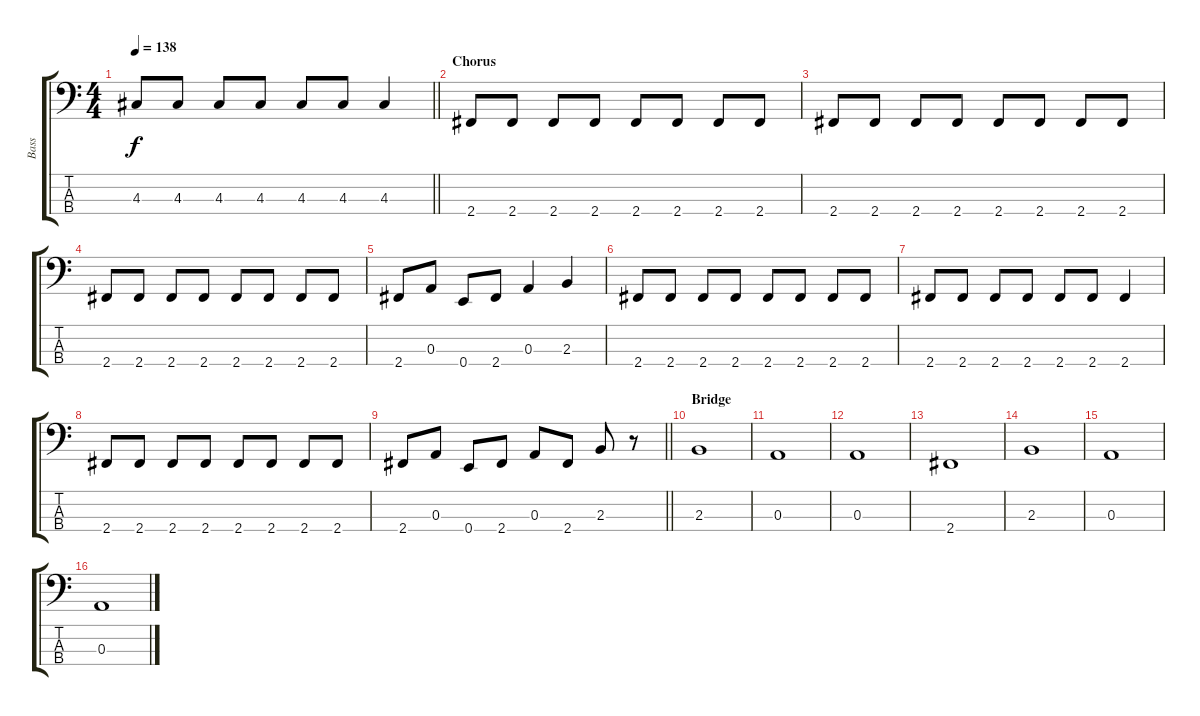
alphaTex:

\track ("Bass" "Bass") {instrument electricbasspick}
\staff {score tabs}
\tuning (G2 D2 A1 E1) {hide}
\ts (4 4)
\tempo 138
\clef f4
\barLineRight lightlight
\ks c
4.3{t}.8{dy f} 4.3.8 4.3.8 4.3.8 4.3.8 4.3.8 4.3.4 |
\section ("" "Chorus")
2.4.8 2.4.8 2.4.8 2.4.8 2.4.8 2.4.8 2.4.8 2.4.8 |
2.4.8 2.4.8 2.4.8 2.4.8 2.4.8 2.4.8 2.4.8 2.4.8 |
2.4.8 2.4.8 2.4.8 2.4.8 2.4.8 2.4.8 2.4.8 2.4.8 |
2.4.8 0.3.8 0.4.8 2.4.8 0.3.4 2.3.4 |
2.4.8 2.4.8 2.4.8 2.4.8 2.4.8 2.4.8 2.4.8 2.4.8 |
2.4.8 2.4.8 2.4.8 2.4.8 2.4.8 2.4.8 2.4.4 |
2.4.8 2.4.8 2.4.8 2.4.8 2.4.8 2.4.8 2.4.8 2.4.8 |
\barLineRight lightlight
2.4.8 0.3.8 0.4.8 2.4.8 0.3.8 2.4.8 2.3.8 r.8 |
\section ("" "Bridge")
2.3.1 |
0.3.1 |
0.3.1 |
2.4.1 |
2.3.1 |
0.3.1 |
0.3.1
